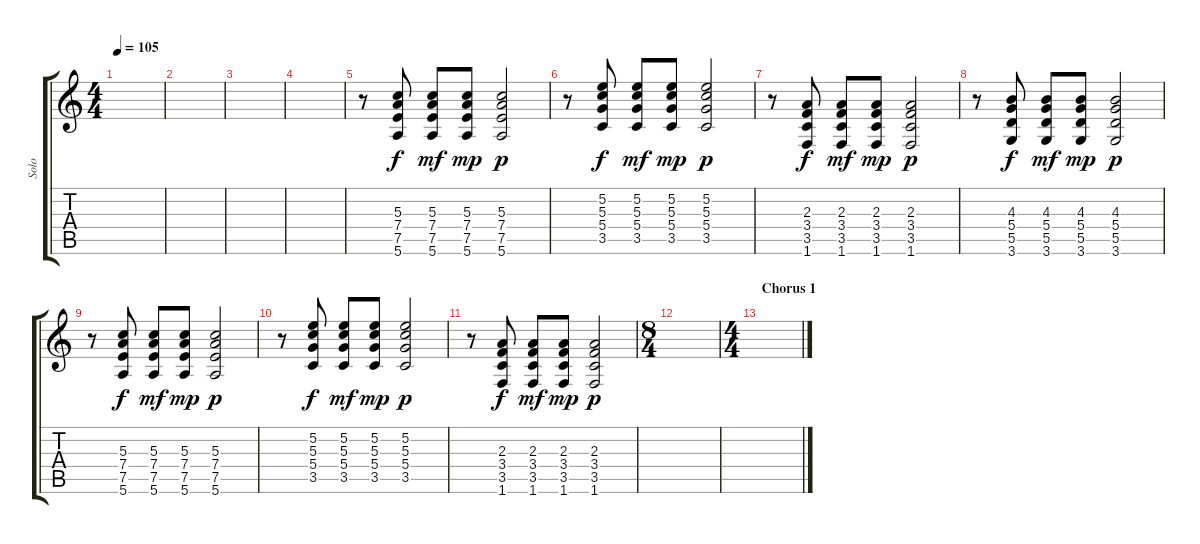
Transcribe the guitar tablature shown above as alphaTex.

\track ("Solo" "Solo") {instrument distortionguitar}
\staff {score tabs}
\tuning (E4 B3 G3 D3 A2 E2) {hide}
\ts (4 4)
\tempo 105
\clef g2
\ks c
|
|
|
|
r.8 (5.3 7.4 7.5 5.6).8 (5.3 7.4 7.5 5.6).8{dy mf} (5.3 7.4 7.5 5.6).8{dy mp} (5.3 7.4 7.5 5.6).2{dy p} |
r.8 (5.2 5.3 5.4 3.5).8{dy f} (5.2 5.3 5.4 3.5).8{dy mf} (5.2 5.3 5.4 3.5).8{dy mp} (5.2 5.3 5.4 3.5).2{dy p} |
r.8 (2.3 3.4 3.5 1.6).8{dy f} (2.3 3.4 3.5 1.6).8{dy mf} (2.3 3.4 3.5 1.6).8{dy mp} (2.3 3.4 3.5 1.6).2{dy p} |
r.8 (4.3 5.4 5.5 3.6).8{dy f} (4.3 5.4 5.5 3.6).8{dy mf} (4.3 5.4 5.5 3.6).8{dy mp} (4.3 5.4 5.5 3.6).2{dy p} |
r.8 (5.3 7.4 7.5 5.6).8{dy f} (5.3 7.4 7.5 5.6).8{dy mf} (5.3 7.4 7.5 5.6).8{dy mp} (5.3 7.4 7.5 5.6).2{dy p} |
r.8 (5.2 5.3 5.4 3.5).8{dy f} (5.2 5.3 5.4 3.5).8{dy mf} (5.2 5.3 5.4 3.5).8{dy mp} (5.2 5.3 5.4 3.5).2{dy p} |
r.8 (2.3 3.4 3.5 1.6).8{dy f} (2.3 3.4 3.5 1.6).8{dy mf} (2.3 3.4 3.5 1.6).8{dy mp} (2.3 3.4 3.5 1.6).2{dy p} |
\ts (8 4)
|
\ts (4 4)
\section ("" "Chorus 1")
